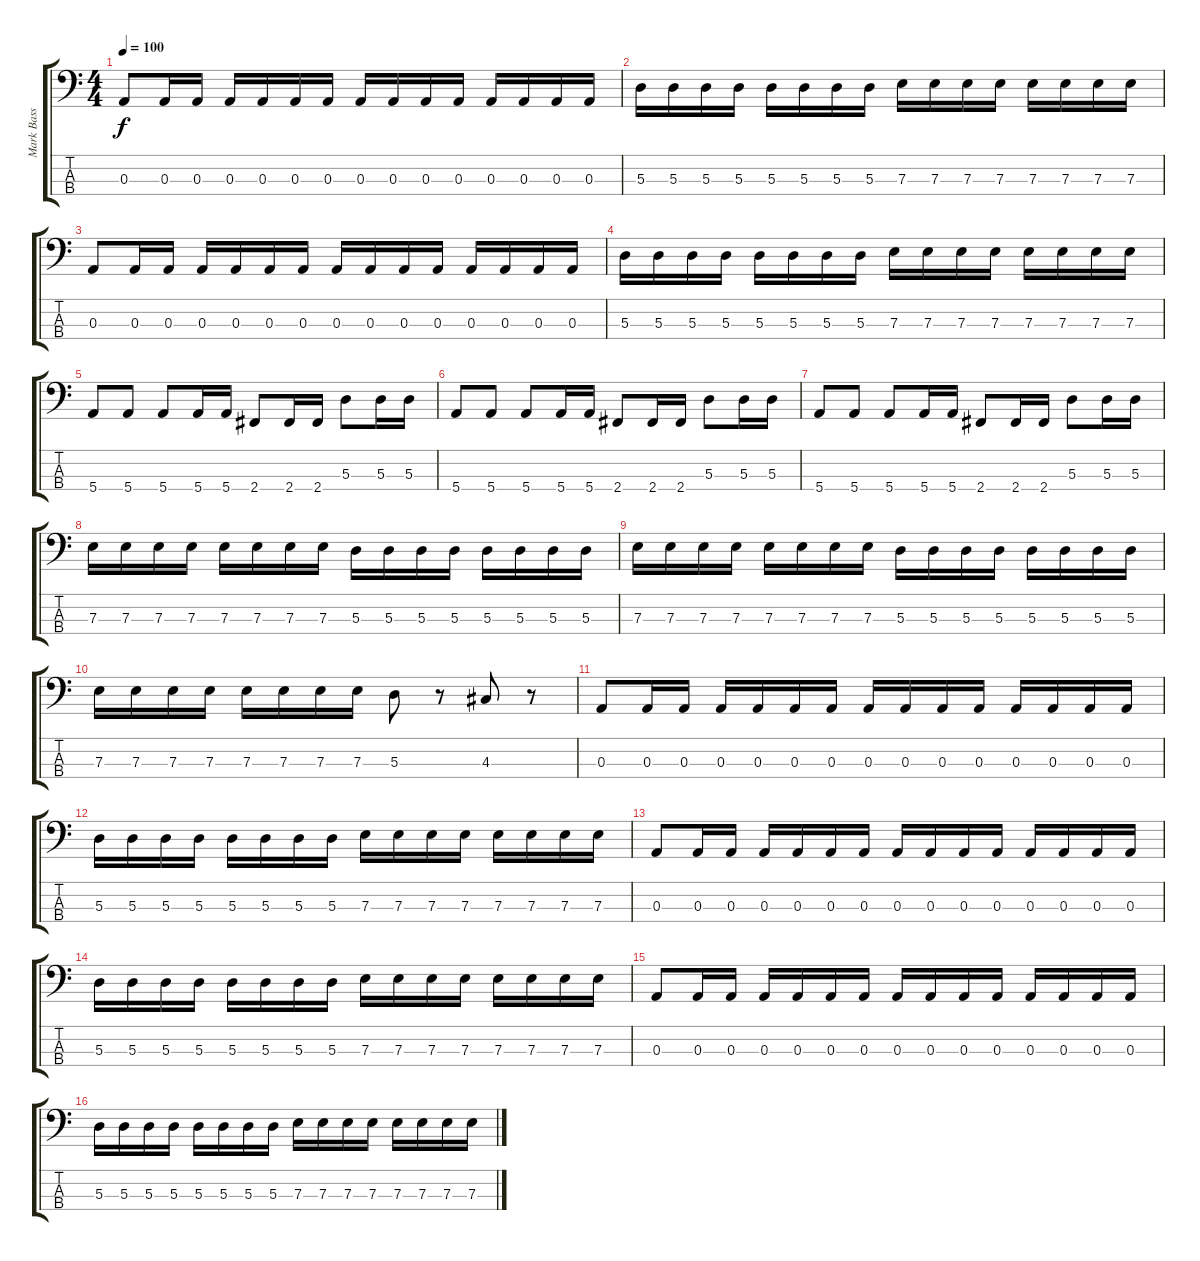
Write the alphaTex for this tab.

\track ("Mark Bass" "Mark Bass") {instrument electricbasspick}
\staff {score tabs}
\tuning (G2 D2 A1 E1) {hide}
\ts (4 4)
\tempo 100
\clef f4
\ks c
0.3.8{dy f} 0.3.16 0.3.16 0.3.16 0.3.16 0.3.16 0.3.16 0.3.16 0.3.16 0.3.16 0.3.16 0.3.16 0.3.16 0.3.16 0.3.16 |
5.3.16 5.3.16 5.3.16 5.3.16 5.3.16 5.3.16 5.3.16 5.3.16 7.3.16 7.3.16 7.3.16 7.3.16 7.3.16 7.3.16 7.3.16 7.3.16 |
0.3.8 0.3.16 0.3.16 0.3.16 0.3.16 0.3.16 0.3.16 0.3.16 0.3.16 0.3.16 0.3.16 0.3.16 0.3.16 0.3.16 0.3.16 |
5.3.16 5.3.16 5.3.16 5.3.16 5.3.16 5.3.16 5.3.16 5.3.16 7.3.16 7.3.16 7.3.16 7.3.16 7.3.16 7.3.16 7.3.16 7.3.16 |
5.4.8 5.4.8 5.4.8 5.4.16 5.4.16 2.4.8 2.4.16 2.4.16 5.3.8 5.3.16 5.3.16 |
5.4.8 5.4.8 5.4.8 5.4.16 5.4.16 2.4.8 2.4.16 2.4.16 5.3.8 5.3.16 5.3.16 |
5.4.8 5.4.8 5.4.8 5.4.16 5.4.16 2.4.8 2.4.16 2.4.16 5.3.8 5.3.16 5.3.16 |
7.3.16 7.3.16 7.3.16 7.3.16 7.3.16 7.3.16 7.3.16 7.3.16 5.3.16 5.3.16 5.3.16 5.3.16 5.3.16 5.3.16 5.3.16 5.3.16 |
7.3.16 7.3.16 7.3.16 7.3.16 7.3.16 7.3.16 7.3.16 7.3.16 5.3.16 5.3.16 5.3.16 5.3.16 5.3.16 5.3.16 5.3.16 5.3.16 |
7.3.16 7.3.16 7.3.16 7.3.16 7.3.16 7.3.16 7.3.16 7.3.16 5.3.8 r.8 4.3.8 r.8 |
0.3.8 0.3.16 0.3.16 0.3.16 0.3.16 0.3.16 0.3.16 0.3.16 0.3.16 0.3.16 0.3.16 0.3.16 0.3.16 0.3.16 0.3.16 |
5.3.16 5.3.16 5.3.16 5.3.16 5.3.16 5.3.16 5.3.16 5.3.16 7.3.16 7.3.16 7.3.16 7.3.16 7.3.16 7.3.16 7.3.16 7.3.16 |
0.3.8 0.3.16 0.3.16 0.3.16 0.3.16 0.3.16 0.3.16 0.3.16 0.3.16 0.3.16 0.3.16 0.3.16 0.3.16 0.3.16 0.3.16 |
5.3.16 5.3.16 5.3.16 5.3.16 5.3.16 5.3.16 5.3.16 5.3.16 7.3.16 7.3.16 7.3.16 7.3.16 7.3.16 7.3.16 7.3.16 7.3.16 |
0.3.8 0.3.16 0.3.16 0.3.16 0.3.16 0.3.16 0.3.16 0.3.16 0.3.16 0.3.16 0.3.16 0.3.16 0.3.16 0.3.16 0.3.16 |
5.3.16 5.3.16 5.3.16 5.3.16 5.3.16 5.3.16 5.3.16 5.3.16 7.3.16 7.3.16 7.3.16 7.3.16 7.3.16 7.3.16 7.3.16 7.3.16
